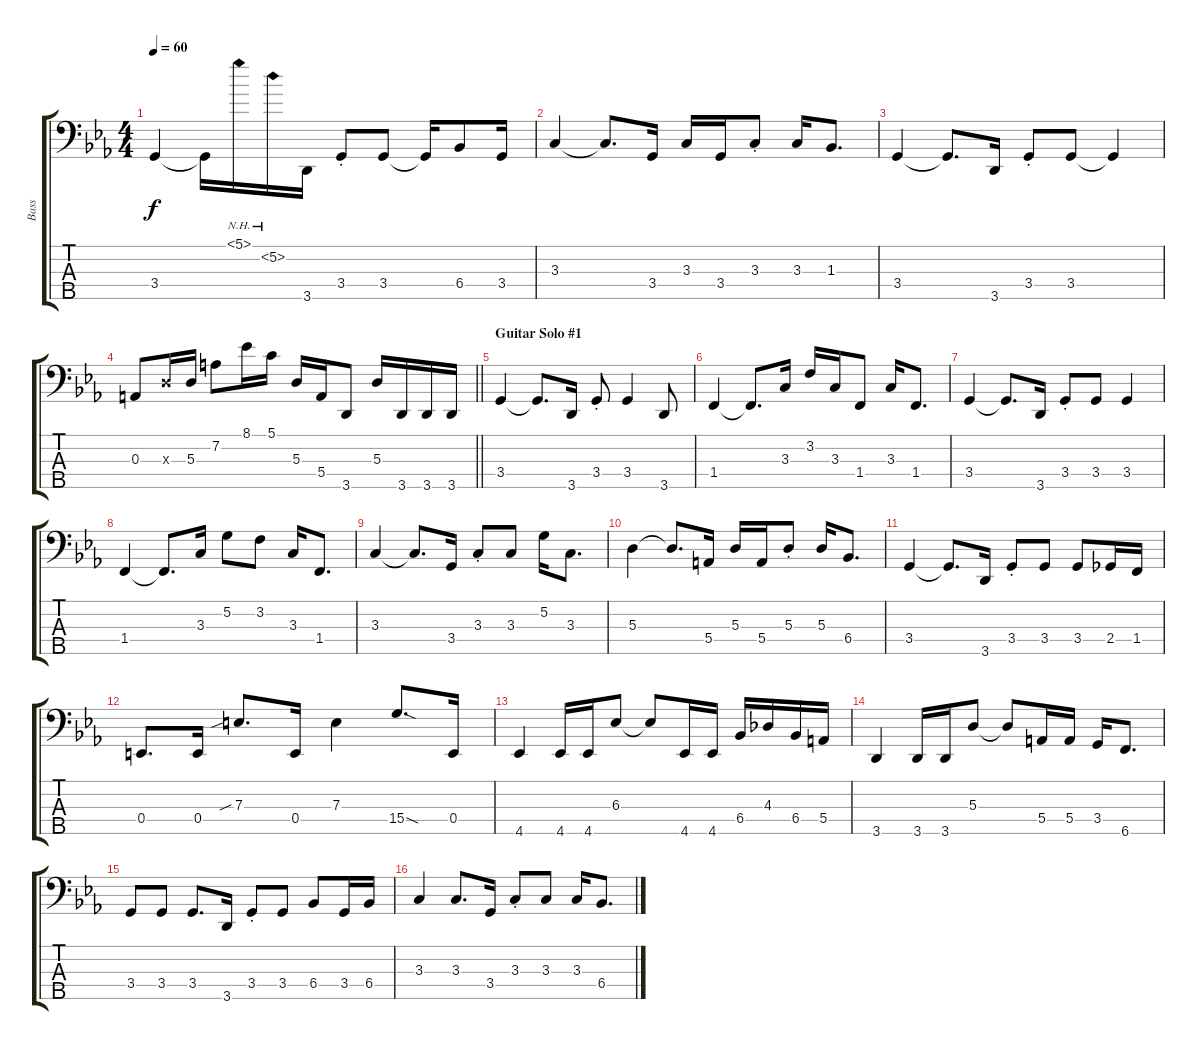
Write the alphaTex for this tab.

\track ("Bass" "Bass") {instrument electricbassfinger}
\staff {score tabs}
\tuning (G2 D2 A1 E1 B0) {hide}
\ts (4 4)
\tempo 60
\clef f4
\ks eb
3.4.4{dy f} 3.4{t}.16 5.1{nh}.16 5.2{nh}.16 3.5.16 3.4{st}.8 3.4.8 3.4{t}.16 6.4.8 3.4.16 |
3.3.4 3.3{t}.8{d} 3.4.16 3.3.16 3.4.16 3.3{st}.8 3.3.16 1.3.8{d} |
3.4.4 3.4{t}.8{d} 3.5.16 3.4{st}.8 3.4.8 3.4{t}.4 |
\barLineRight lightlight
0.3.8 5.3{x}.16 5.3.16 7.2.8 8.1.16 5.1.16 5.3.16 5.4.16 3.5.8 5.3.16 3.5.16 3.5.16 3.5.16 |
\section ("" "Guitar Solo #1")
3.4.4 3.4{t}.8{d} 3.5.16 3.4{st}.8 3.4.4 3.5.8 |
1.4.4 1.4{t}.8{d} 3.3.16 3.2.16 3.3.16 1.4.8 3.3.16 1.4.8{d} |
3.4.4 3.4{t}.8{d} 3.5.16 3.4{st}.8 3.4.8 3.4.4 |
1.4.4 1.4{t}.8{d} 3.3.16 5.2.8 3.2.8 3.3.16 1.4.8{d} |
3.3.4 3.3{t}.8{d} 3.4.16 3.3{st}.8 3.3.8 5.2.16 3.3.8{d} |
5.3.4 5.3{t}.8{d} 5.4.16 5.3.16 5.4.16 5.3{st}.8 5.3.16 6.4.8{d} |
3.4.4 3.4{t}.8{d} 3.5.16 3.4{st}.8 3.4.8 3.4.8 2.4.16 1.4.16 |
0.4.8{d} 0.4.16 7.3{sib}.8{d} 0.4.16 7.3.4 15.4{sod}.8{d} 0.4.16 |
4.5.4 4.5.16 4.5.16 6.3.8 6.3{t}.8 4.5.16 4.5.16 6.4.16 4.3.16 6.4.16 5.4.16 |
3.5.4 3.5.16 3.5.16 5.3.8 5.3{t}.8 5.4.16 5.4.16 3.4.16 6.5.8{d} |
3.4.8 3.4.8 3.4.8{d} 3.5.16 3.4{st}.8 3.4.8 6.4.8 3.4.16 6.4.16 |
3.3.4 3.3.8{d} 3.4.16 3.3{st}.8 3.3.8 3.3.16 6.4.8{d}
